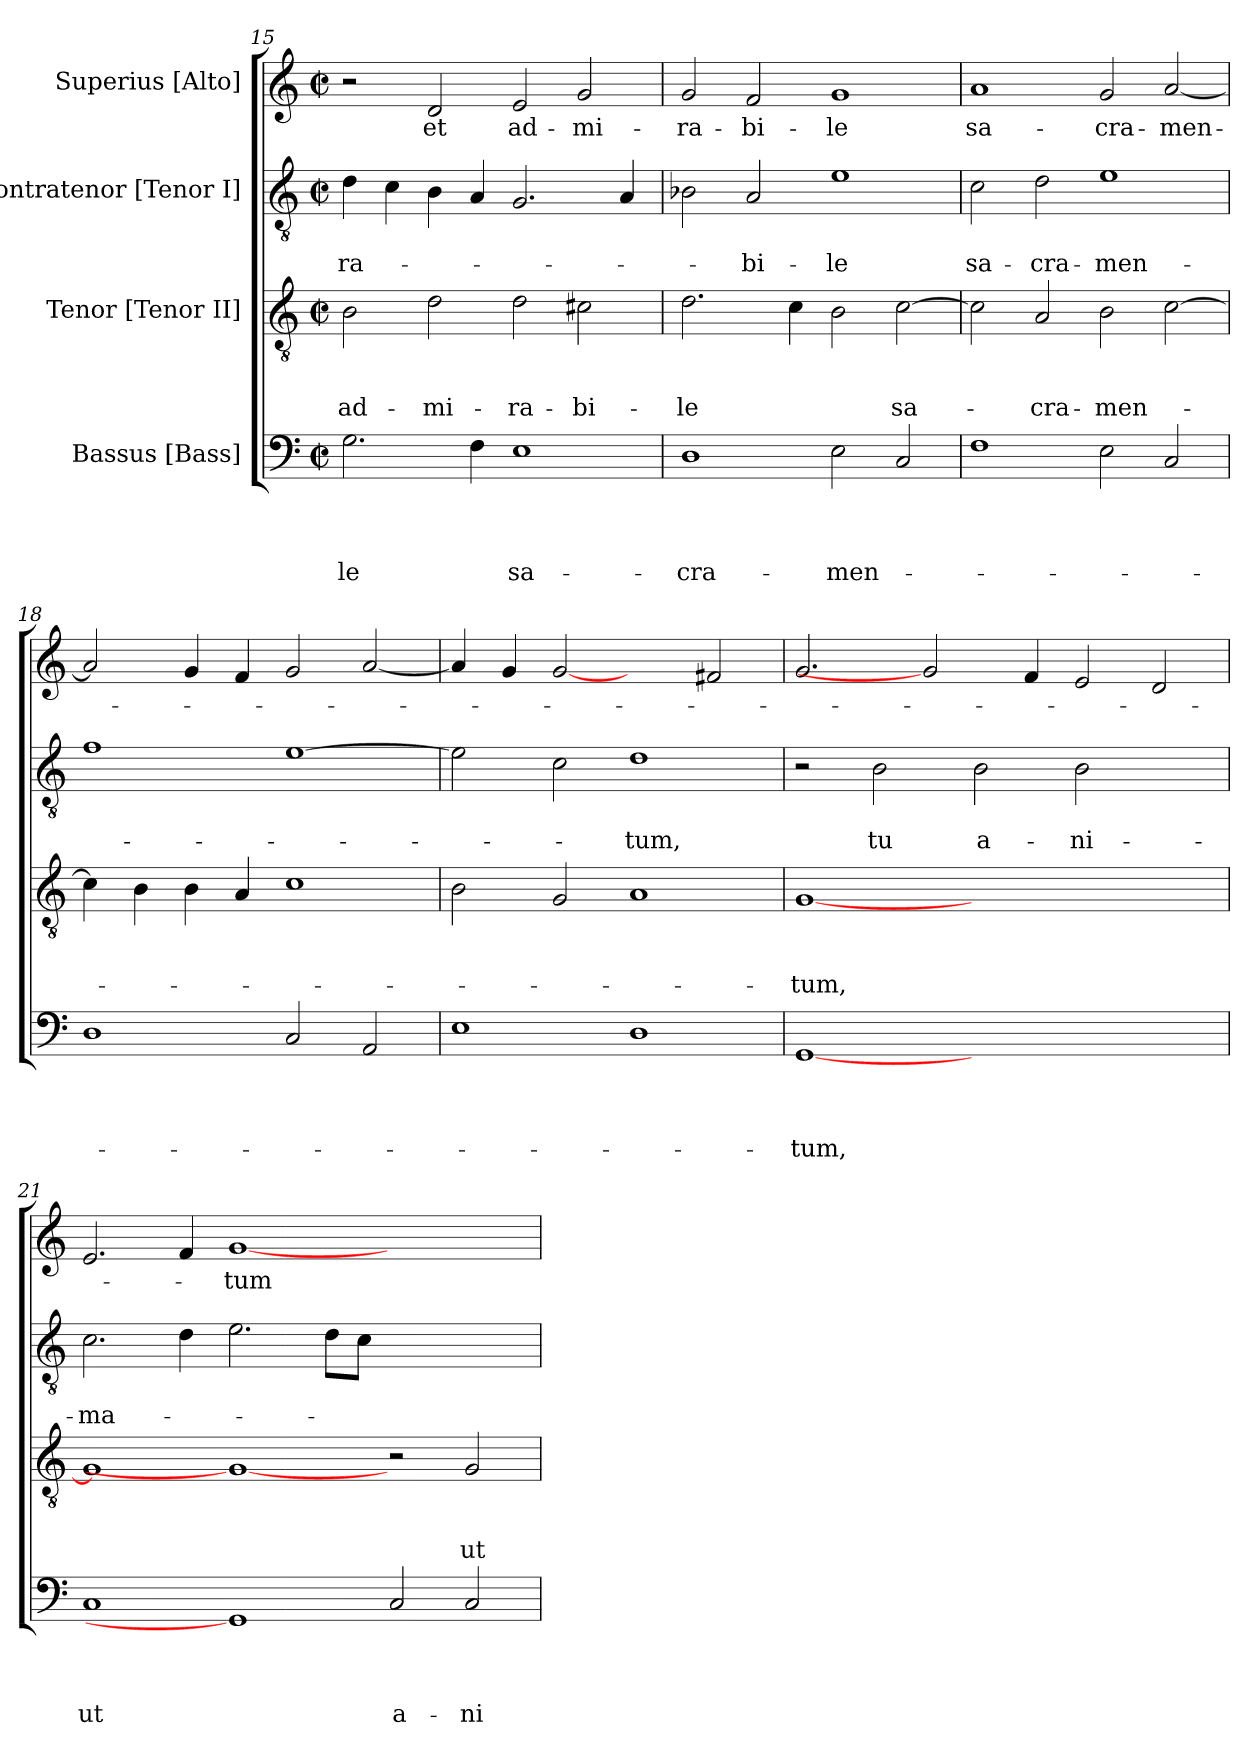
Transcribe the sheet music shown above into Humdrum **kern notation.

**kern	**text	**text	**text	**text	**kern	**text	**text	**text	**kern	**text	**text	**kern	**text
*part4	*part4	*part4	*part4	*part4	*part3	*part3	*part3	*part3	*part2	*part2	*part2	*part1	*part1
*staff4	*staff4	*staff4	*staff4	*staff4	*staff3	*staff3	*staff3	*staff3	*staff2	*staff2	*staff2	*staff1	*staff1
*I"Bassus [Bass]	*	*	*	*	*I"Tenor [Tenor II]	*	*	*	*I"Contratenor [Tenor I]	*	*	*I"Superius [Alto]	*
*clefF4	*	*	*	*	*clefGv2	*	*	*	*clefGv2	*	*	*clefG2	*
*k[]	*	*	*	*	*k[]	*	*	*	*k[]	*	*	*k[]	*
*C:	*	*	*	*	*C:	*	*	*	*C:	*	*	*C:	*
*M2/2	*	*	*	*	*M2/2	*	*	*	*M2/2	*	*	*M2/2	*
*met(c|)	*	*	*	*	*met(c|)	*	*	*	*met(c|)	*	*	*met(c|)	*
=15	=15	=15	=15	=15	=15	=15	=15	=15	=15	=15	=15	=15	=15
!	!	!	!	!LO:LY:b:rj	!	!	!	!LO:LY:b:rj	!	!	!LO:LY:b	!	!
2.G\	.	.	.	-le	2B\	.	.	ad-	4d\	.	-ra-	2r	.
.	.	.	.	.	.	.	.	.	4c\	.	.	.	.
!	!	!	!	!	!	!	!	!LO:LY:b:rj	!	!	!	!	!LO:LY:b
.	.	.	.	.	2d\	.	.	-mi-	4B\	.	.	2d/	et
4F\	.	.	.	.	.	.	.	.	4A/	.	.	.	.
!	!	!	!	!LO:LY:b:rj	!	!	!	!LO:LY:b:rj	!	!	!	!	!LO:LY:b
1E	.	.	.	sa-	2d\	.	.	-ra-	2.G/	.	.	2e/	ad-
!	!	!	!	!	!	!	!	!LO:LY:b:rj	!	!	!	!	!LO:LY:b
.	.	.	.	.	2c#X\	.	.	-bi-	.	.	.	2g/	-mi-
.	.	.	.	.	.	.	.	.	4A/	.	.	.	.
=16	=16	=16	=16	=16	=16	=16	=16	=16	=16	=16	=16	=16	=16
!	!	!	!	!LO:LY:b:rj	!	!	!	!LO:LY:b:rj	!	!	!	!	!LO:LY:b
1D	.	.	.	-cra-	2.d\	.	.	-le	2B-X\	.	.	2g/	-ra-
!	!	!	!	!	!	!	!	!	!	!	!LO:LY:b	!	!LO:LY:b
.	.	.	.	.	.	.	.	.	2A/	.	-bi-	2f/	-bi-
.	.	.	.	.	4c\	.	.	.	.	.	.	.	.
!	!	!	!	!LO:LY:b:rj	!	!	!	!	!	!	!LO:LY:b	!	!LO:LY:b
2E\	.	.	.	-men-	2B\	.	.	.	1e	.	-le	1g	-le
!	!	!	!	!	!	!	!	!LO:LY:b:rj	!	!	!	!	!
2C/	.	.	.	.	[>2c\	.	.	sa-	.	.	.	.	.
!!LO:PB:g=z
=17	=17	=17	=17	=17	=17	=17	=17	=17	=17	=17	=17	=17	=17
!	!	!	!	!	!	!	!	!	!	!	!LO:LY:b	!	!LO:LY:b
1F	.	.	.	.	2c\]	.	.	.	2c\	.	sa-	1a	sa-
!	!	!	!	!	!	!	!	!LO:LY:b:rj	!	!	!LO:LY:b	!	!
.	.	.	.	.	2A/	.	.	-cra-	2d\	.	-cra-	.	.
!	!	!	!	!	!	!	!	!LO:LY:b:rj	!	!	!LO:LY:b	!	!LO:LY:b
2E\	.	.	.	.	2B\	.	.	-men-	1e	.	-men-	2g/	-cra-
!	!	!	!	!	!	!	!	!	!	!	!	!	!LO:LY:b
2C/	.	.	.	.	[>2c\	.	.	.	.	.	.	[<2a/	-men-
=18	=18	=18	=18	=18	=18	=18	=18	=18	=18	=18	=18	=18	=18
1D	.	.	.	.	4c\]	.	.	.	1f	.	.	2a/]	.
.	.	.	.	.	4B\	.	.	.	.	.	.	.	.
.	.	.	.	.	4B\	.	.	.	.	.	.	4g/	.
.	.	.	.	.	4A/	.	.	.	.	.	.	4f/	.
2C/	.	.	.	.	1c	.	.	.	[>1e	.	.	2g/	.
2AA/	.	.	.	.	.	.	.	.	.	.	.	[<2a/	.
=19	=19	=19	=19	=19	=19	=19	=19	=19	=19	=19	=19	=19	=19
1E	.	.	.	.	2B\	.	.	.	2e\]	.	.	4a/]	.
.	.	.	.	.	.	.	.	.	.	.	.	4g/	.
.	.	.	.	.	2G/	.	.	.	2c\	.	.	[2g	.
!	!	!	!	!	!	!	!	!	!	!	!LO:LY:b	!	!
1D	.	.	.	.	1A	.	.	.	1d	.	-tum,	2ryy	.
.	.	.	.	.	.	.	.	.	.	.	.	2f#X/	.
=20	=20	=20	=20	=20	=20	=20	=20	=20	=20	=20	=20	=20	=20
!	!	!	!	!LO:LY:b:rj	!	!	!	!LO:LY:b:rj	!	!	!	!	!
[1GG	.	.	.	-tum,	[<1G	.	.	-tum,	2r	.	.	2.g/	.
!	!	!	!	!	!	!	!	!	!	!	!LO:LY:b	!	!
.	.	.	.	.	.	.	.	.	2B\	.	tu	.	.
.	.	.	.	.	.	.	.	.	.	.	.	2g]	.
!	!	!	!	!	!	!	!	!	!	!	!LO:LY:b	!	!
1.ryy	.	.	.	.	1.ryy	.	.	.	2B\	.	a-	.	.
.	.	.	.	.	.	.	.	.	.	.	.	4f/	.
!	!	!	!	!	!	!	!	!	!	!	!LO:LY:b	!	!
.	.	.	.	.	.	.	.	.	2B\	.	-ni-	2e/	.
.	.	.	.	.	.	.	.	.	2ryy	.	.	2d/	.
!!LO:LB:g=z
=21	=21	=21	=21	=21	=21	=21	=21	=21	=21	=21	=21	=21	=21
!	!	!	!	!LO:LY:b:rj	!	!	!	!	!	!	!LO:LY:b	!	!
1C	.	.	.	ut	1G]	.	.	.	2.c\	.	-ma-	2.e/	.
.	.	.	.	.	.	.	.	.	4d\	.	.	4f/	.
!	!	!	!	!	!	!	!	!	!	!	!	!	!LO:LY:b
1GG]	.	.	.	.	1G_	.	.	.	2.e\	.	.	[<1g	-tum
.	.	.	.	.	.	.	.	.	8d\L	.	.	.	.
.	.	.	.	.	.	.	.	.	8c\J	.	.	.	.
!	!	!	!	!LO:LY:b:rj	!	!	!	!	!	!	!	!	!
2C/	.	.	.	a-	2r	.	.	.	1ryy	.	.	1ryy	.
!	!	!	!	!LO:LY:b:rj	!	!	!	!LO:LY:b:rj	!	!	!	!	!
2C/	.	.	.	-ni-	2G/	.	.	ut	.	.	.	.	.
=	=	=	=	=	=	=	=	=	=	=	=	=	=
*-	*-	*-	*-	*-	*-	*-	*-	*-	*-	*-	*-	*-	*-
